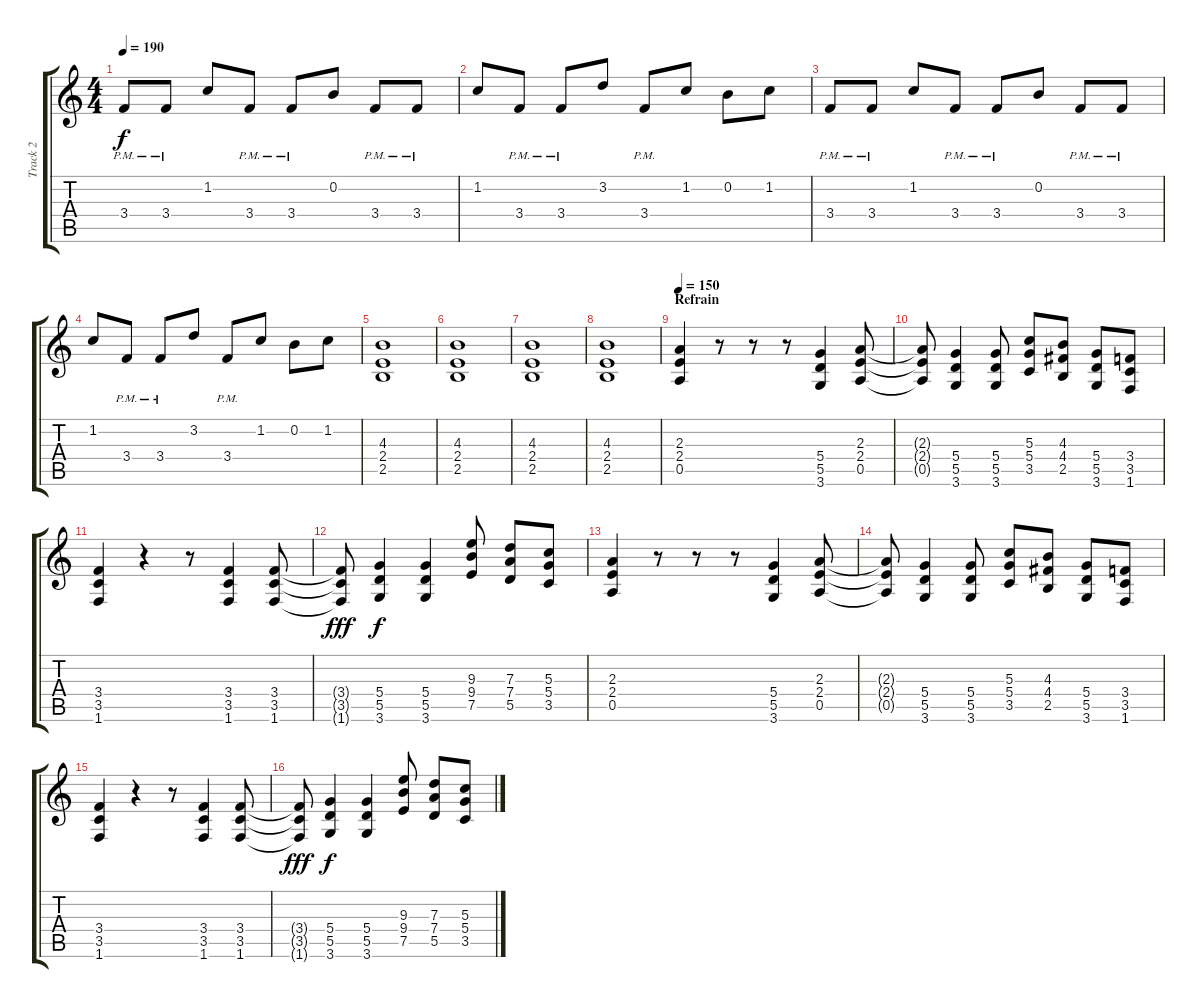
\track ("Track 2" "Track 2") {instrument overdrivenguitar}
\staff {score tabs}
\tuning (E4 B3 G3 D3 A2 E2) {hide}
\ts (4 4)
\tempo 190
\clef g2
\ks c
3.4{pm}.8{dy f} 3.4{pm}.8 1.2.8 3.4{pm}.8 3.4{pm}.8 0.2.8 3.4{pm}.8 3.4{pm}.8 |
1.2.8 3.4{pm}.8 3.4{pm}.8 3.2.8 3.4{pm}.8 1.2.8 0.2.8 1.2.8 |
3.4{pm}.8 3.4{pm}.8 1.2.8 3.4{pm}.8 3.4{pm}.8 0.2.8 3.4{pm}.8 3.4{pm}.8 |
1.2.8 3.4{pm}.8 3.4{pm}.8 3.2.8 3.4{pm}.8 1.2.8 0.2.8 1.2.8 |
(4.3 2.4 2.5).1 |
(4.3 2.4 2.5).1 |
(4.3 2.4 2.5).1 |
(4.3 2.4 2.5).1 |
\section ("" "Refrain")
\tempo 150
(2.3 2.4 0.5).4 r.8 r.8 r.8 (5.4 5.5 3.6).4 (2.3 2.4 0.5).8 |
(2.3{t} 2.4{t} 0.5{t}).8 (5.4 5.5 3.6).4 (5.4 5.5 3.6).8 (5.3 5.4 3.5).8 (4.3 4.4 2.5).8 (5.4 5.5 3.6).8 (3.4 3.5 1.6).8 |
(3.4 3.5 1.6).4 r.4 r.8 (3.4 3.5 1.6).4 (3.4 3.5 1.6).8 |
(3.4{t} 3.5{t} 1.6{t}).8{dy fff} (5.4 5.5 3.6).4{dy f} (5.4 5.5 3.6).4 (9.3 9.4 7.5).8 (7.3 7.4 5.5).8 (5.3 5.4 3.5).8 |
(2.3 2.4 0.5).4 r.8 r.8 r.8 (5.4 5.5 3.6).4 (2.3 2.4 0.5).8 |
(2.3{t} 2.4{t} 0.5{t}).8 (5.4 5.5 3.6).4 (5.4 5.5 3.6).8 (5.3 5.4 3.5).8 (4.3 4.4 2.5).8 (5.4 5.5 3.6).8 (3.4 3.5 1.6).8 |
(3.4 3.5 1.6).4 r.4 r.8 (3.4 3.5 1.6).4 (3.4 3.5 1.6).8 |
(3.4{t} 3.5{t} 1.6{t}).8{dy fff} (5.4 5.5 3.6).4{dy f} (5.4 5.5 3.6).4 (9.3 9.4 7.5).8 (7.3 7.4 5.5).8 (5.3 5.4 3.5).8
